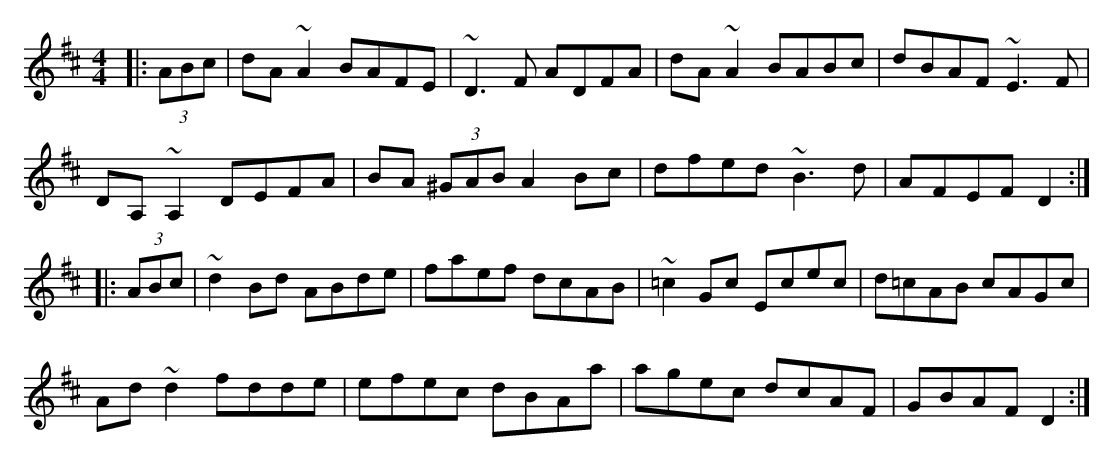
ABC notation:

X:1
M:4/4
K:D
|:(3ABc|dA ~A2 BAFE|~D3F ADFA|dA ~A2 BABc|dBAF ~E3 F|
DA, ~A,2 DEFA|BA (3^GAB A2 Bc|dfed ~B3d|AFEF D2:|
|:(3ABc|~d2 Bd ABde|faef dcAB|~=c2 Gc Ecec|d=cAB cAGc|
Ad ~d2 fdde|efec dBAa|agec dcAF|GBAF D2:|
